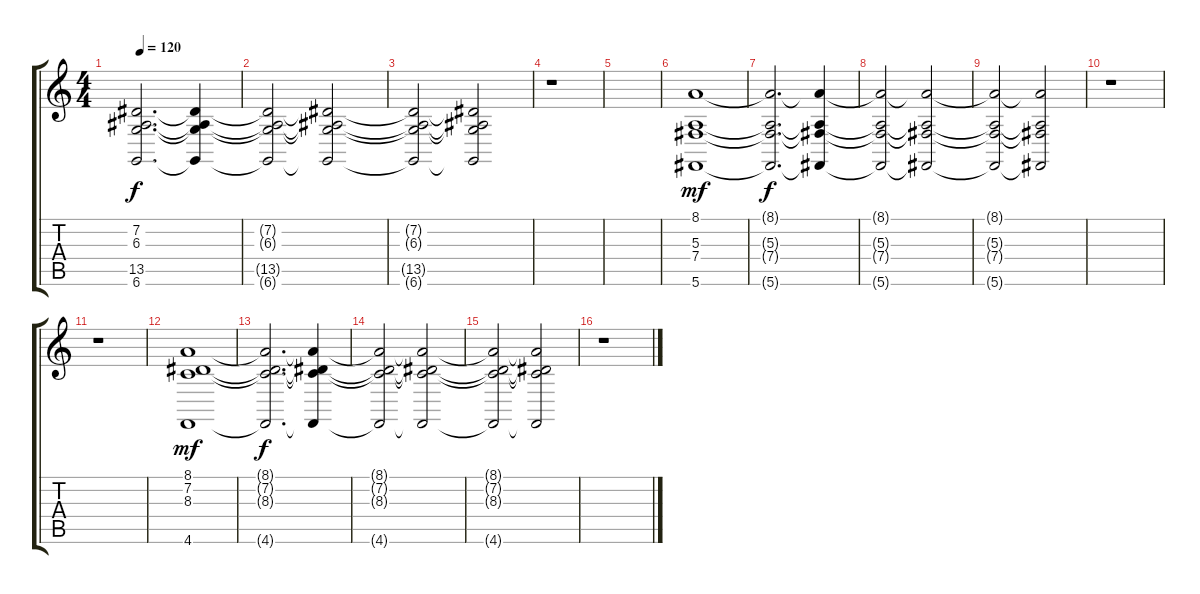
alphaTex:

\track "" {instrument synthstrings2}
\staff {score tabs}
\tuning (Db4 Ab3 E3 B2 Gb2 Db2) {hide}
\ts (4 4)
\tempo 120
\clef g2
\ks c
(7.2{t} 6.3{t} 13.5{t} 6.6{t}).2{d dy f} (7.2{t} 6.3{t} 13.5{t} 6.6{t}).4{volume 2} |
(7.2{t} 6.3{t} 13.5{t} 6.6{t}).2 (7.2{t} 6.3{t} 13.5{t} 6.6{t}).2 |
(7.2{t} 6.3{t} 13.5{t} 6.6{t}).2 (7.2{t} 6.3{t} 13.5{t} 6.6{t}).2{volume 0} |
r.1 |
|
(8.1 5.3 7.4 5.6).1{dy mf volume 6} |
(8.1{t} 5.3{t} 7.4{t} 5.6{t}).2{d dy f} (8.1{t} 5.3{t} 7.4{t} 5.6{t}).4{volume 2} |
(8.1{t} 5.3{t} 7.4{t} 5.6{t}).2 (8.1{t} 5.3{t} 7.4{t} 5.6{t}).2 |
(8.1{t} 5.3{t} 7.4{t} 5.6{t}).2 (8.1{t} 5.3{t} 7.4{t} 5.6{t}).2{volume 0} |
r.1 |
r.1 |
(8.1 7.2 8.3 4.6).1{dy mf volume 6} |
(8.1{t} 7.2{t} 8.3{t} 4.6{t}).2{d dy f} (8.1{t} 7.2{t} 8.3{t} 4.6{t}).4{volume 2} |
(8.1{t} 7.2{t} 8.3{t} 4.6{t}).2 (8.1{t} 7.2{t} 8.3{t} 4.6{t}).2 |
(8.1{t} 7.2{t} 8.3{t} 4.6{t}).2 (8.1{t} 7.2{t} 8.3{t} 4.6{t}).2{volume 0} |
r.1
